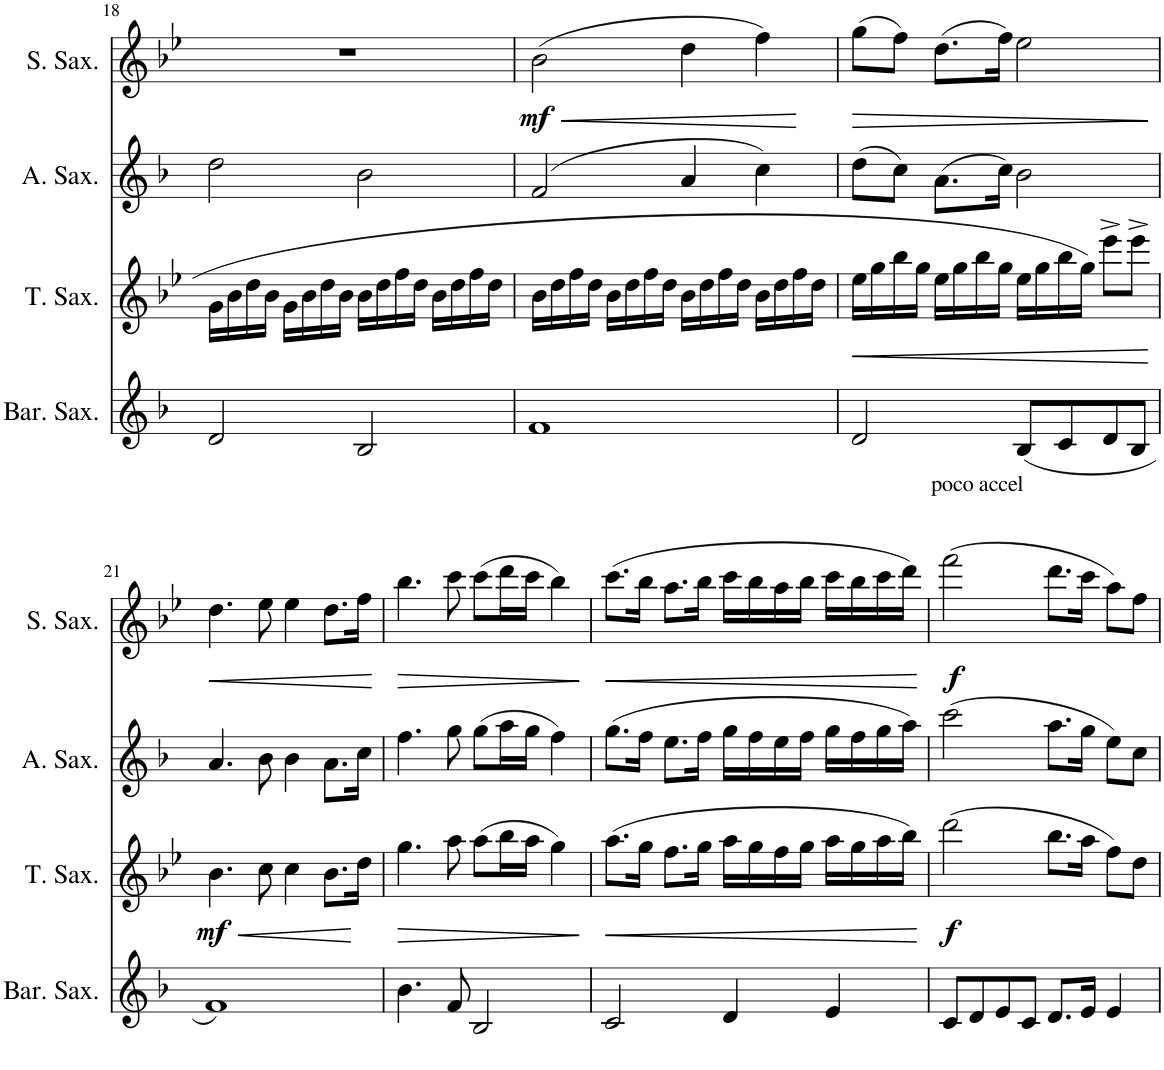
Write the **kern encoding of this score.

**kern	**kern	**dynam	**kern	**kern	**dynam
*part4	*part3	*part3	*part2	*part1	*part1
*staff4	*staff3	*staff3	*staff2	*staff1	*staff1
*I"Baritone Saxophone	*I"Tenor Saxophone	*	*I"Alto Saxophone	*I"Soprano Saxophone	*
*I'Bar. Sax.	*I'T. Sax.	*	*I'A. Sax.	*I'S. Sax.	*
!!LO:PB:g=z
*clefG2	*clefG2	*	*clefG2	*clefG2	*
*Trd12c21	*Trd8c14	*	*Trd5c9	*Trd1c2	*
*k[b-]	*k[b-e-]	*	*k[b-]	*k[b-e-]	*
*M4/4	*M4/4	*	*M4/4	*M4/4	*
=18	=18	=18	=18	=18	=18
2d/	16g\LL	.	2dd\	1r	.
.	16b-\	.	.	.	.
.	16dd\	.	.	.	.
.	16b-\JJ	.	.	.	.
.	16g\LL	.	.	.	.
.	16b-\	.	.	.	.
.	16dd\	.	.	.	.
.	16b-\JJ	.	.	.	.
2B-/	16b-\LL	.	2b-\	.	.
.	16dd\	.	.	.	.
.	16ff\	.	.	.	.
.	16dd\JJ	.	.	.	.
.	16b-\LL	.	.	.	.
.	16dd\	.	.	.	.
.	16ff\	.	.	.	.
.	16dd\JJ	.	.	.	.
=19	=19	=19	=19	=19	=19
!	!	!	!	!	!LO:HP:b
!	!	!	!	!	!LO:DY:n=1:b
1f	16b-\LL	.	(2f/	(2b-\	< mf
.	16dd\	.	.	.	.
.	16ff\	.	.	.	.
.	16dd\JJ	.	.	.	.
.	16b-\LL	.	.	.	.
.	16dd\	.	.	.	.
.	16ff\	.	.	.	.
.	16dd\JJ	.	.	.	.
.	16b-\LL	.	4a/	4dd\	.
.	16dd\	.	.	.	.
.	16ff\	.	.	.	.
.	16dd\JJ	.	.	.	.
.	16b-\LL	.	4cc\)	4ff\)	.
.	16dd\	.	.	.	.
.	16ff\	.	.	.	.
.	16dd\JJ	.	.	.	.
.	.	.	.	.	[
=20	=20	=20	=20	=20	=20
!	!	!LO:HP:b	!	!	!LO:HP:b
2d/	16ee-\LL	<	(8dd\L	(8gg\L	>
.	16gg\	.	.	.	.
.	16bb-\	.	8cc\J)	8ff\J)	.
.	16gg\JJ	.	.	.	.
.	16ee-\LL	.	(8.a\L	(8.dd\L	.
.	16gg\	.	.	.	.
.	16bb-\	.	.	.	.
.	16gg\JJ	.	16cc\Jk)	16ff\Jk)	.
(8B-/L	16ee-\LL	.	2b-\	2ee-\	.
.	16gg\	.	.	.	.
8c/	16bb-\	.	.	.	.
.	16gg\JJ	.	.	.	.
8d/	8eee-^\L	.	.	.	.
8B-/J	8eee-^\J	.	.	.	.
.	.	[	.	.	]
!!LO:LB:g=z
=21	=21	=21	=21	=21	=21
!	!	!LO:HP:b	!	!	!LO:HP:b
!	!	!LO:DY:n=1:b	!	!	!
1f)	4.b-\	< mf	4.a/	4.dd\	<
.	8cc\	.	8b-\	8ee-\	.
.	4cc\	.	4b-\	4ee-\	.
.	8.b-\L	.	8.a\L	8.dd\L	.
.	16dd\Jk	.	16cc\Jk	16ff\Jk	.
.	.	[	.	.	[
=22	=22	=22	=22	=22	=22
!	!	!LO:HP:b	!	!	!LO:HP:b
4.b-\	4.gg\	>	4.ff\	4.bb-\	>
8f/	8aa\	.	8gg\	8ccc\	.
2B-/	(8aa\L	.	(8gg\L	(8ccc\L	.
.	16bb-\L	.	16aa\L	16ddd\L	.
.	16aa\JJ	.	16gg\JJ	16ccc\JJ	.
.	4gg\)	.	4ff\)	4bb-\)	.
.	.	]	.	.	]
=23	=23	=23	=23	=23	=23
!	!	!LO:HP:b	!	!	!LO:HP:b
2c/	(8.aa\L	<	(8.gg\L	(8.ccc\L	<
.	16gg\Jk	.	16ff\Jk	16bb-\Jk	.
.	8.ff\L	.	8.ee\L	8.aa\L	.
.	16gg\Jk	.	16ff\Jk	16bb-\Jk	.
4d/	16aa\LL	.	16gg\LL	16ccc\LL	.
.	16gg\	.	16ff\	16bb-\	.
.	16ff\	.	16ee\	16aa\	.
.	16gg\JJ	.	16ff\JJ	16bb-\JJ	.
4e/	16aa\LL	.	16gg\LL	16ccc\LL	.
.	16gg\	.	16ff\	16bb-\	.
.	16aa\	.	16gg\	16ccc\	.
.	16bb-\JJ)	.	16aa\JJ)	16ddd\JJ)	.
.	.	[	.	.	[
=24	=24	=24	=24	=24	=24
!	!	!	!	!LO:TX:a:t=poco accel	!
!	!	!LO:DY:b	!	!	!LO:DY:b
8c/L	(2ddd\	f	(2ccc\	(2fff\	f
8d/	.	.	.	.	.
8e/	.	.	.	.	.
8c/J	.	.	.	.	.
8.d/L	8.bb-\L	.	8.aa\L	8.ddd\L	.
16e/Jk	16aa\Jk	.	16gg\Jk	16ccc\Jk	.
4e/	8ff\L)	.	8ee\L)	8aa\L)	.
.	8dd\J	.	8cc\J	8ff\J	.
=	=	=	=	=	=
*-	*-	*-	*-	*-	*-
